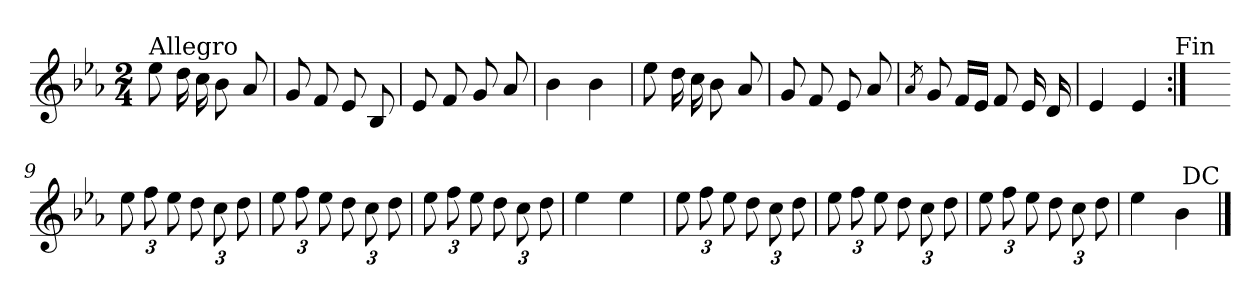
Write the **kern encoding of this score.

**kern
*part1
*staff1
*clefG2
*k[b-e-a-]
*E-:
*M2/4
=1
!LO:TX:a:t=Allegro
8ee-\
16dd\
16cc\
8b-\
8a-/
=2
8g/
8f/
8e-/
8B-/
=3
8e-/
8f/
8g/
8a-/
=4
4b-\
4b-\
=5
8ee-\
16dd\
16cc\
8b-\
8a-/
=6
8g/
8f/
8e-/
8a-/
!!LO:LB:g=z
=7
8qa-/
8g/
16f/LL
16e-/JJ
8f/
16e-/
16d/
=8
4e-/
4e-/
!LO:TX:a:t=Fin
=9:|!
*Xbrackettup
12ee-\
12ff\
12ee-\
12dd\
12cc\
12dd\
=10
12ee-\
12ff\
12ee-\
12dd\
12cc\
12dd\
=11
12ee-\
12ff\
12ee-\
12dd\
12cc\
12dd\
=12
4ee-\
4ee-\
=13
12ee-\
12ff\
12ee-\
12dd\
12cc\
12dd\
!!LO:LB:g=z
=14
12ee-\
12ff\
12ee-\
12dd\
12cc\
12dd\
=15
12ee-\
12ff\
12ee-\
12dd\
12cc\
12dd\
=16
4ee-\
4b-\
!LO:TX:a:t=DC
==
*-
